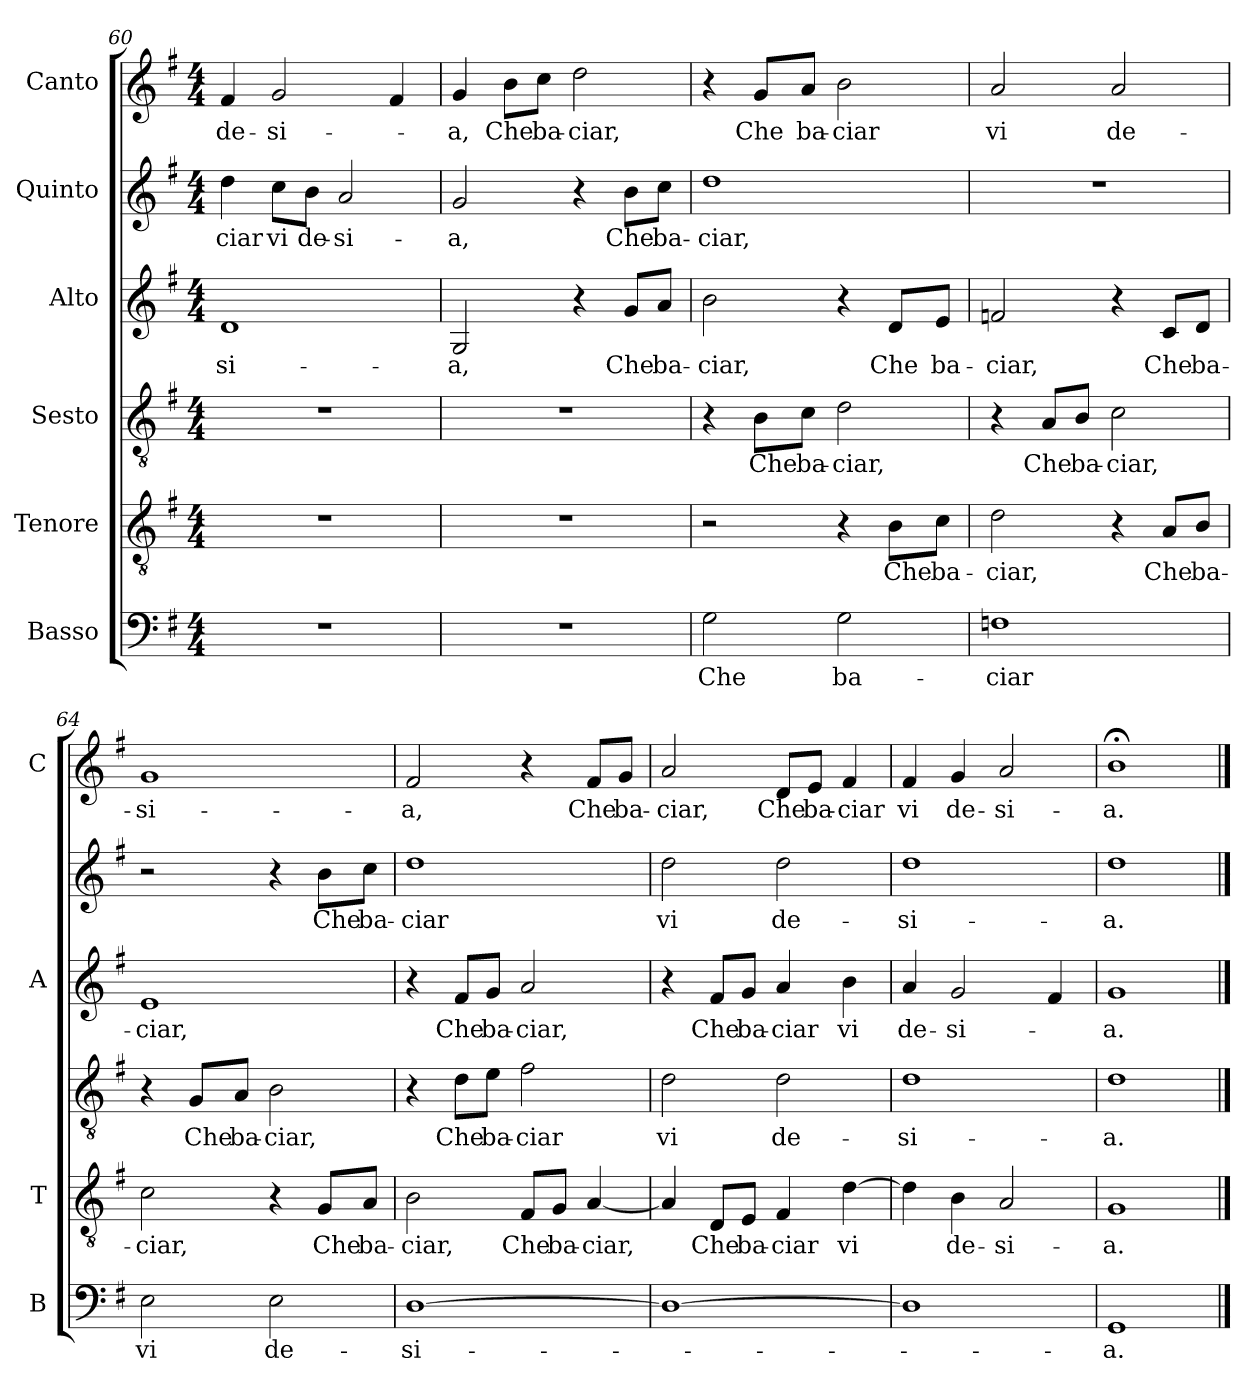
**kern	**text	**kern	**text	**kern	**text	**kern	**text	**kern	**text	**kern	**text
*part6	*part6	*part5	*part5	*part4	*part4	*part3	*part3	*part2	*part2	*part1	*part1
*staff6	*staff6	*staff5	*staff5	*staff4	*staff4	*staff3	*staff3	*staff2	*staff2	*staff1	*staff1
*I"Basso	*	*I"Tenore	*	*I"Sesto	*	*I"Alto	*	*I"Quinto	*	*I"Canto	*
*I'B	*	*I'T	*	*	*	*I'A	*	*	*	*I'C	*
*clefF4	*	*clefGv2	*	*clefGv2	*	*clefG2	*	*clefG2	*	*clefG2	*
*k[f#]	*	*k[f#]	*	*k[f#]	*	*k[f#]	*	*k[f#]	*	*k[f#]	*
*G:	*	*G:	*	*G:	*	*G:	*	*G:	*	*G:	*
*M4/4	*	*M4/4	*	*M4/4	*	*M4/4	*	*M4/4	*	*M4/4	*
=60	=60	=60	=60	=60	=60	=60	=60	=60	=60	=60	=60
!	!	!	!	!	!	!	!LO:LY:b	!	!LO:LY:b	!	!LO:LY:b
1r	.	1r	.	1r	.	1d	-si-	4dd\	-ciar	4f#/	de-
!	!	!	!	!	!	!	!	!	!LO:LY:b	!	!LO:LY:b
.	.	.	.	.	.	.	.	8cc\L	vi	2g/	-si-
!	!	!	!	!	!	!	!	!	!LO:LY:b	!	!
.	.	.	.	.	.	.	.	8b\J	de-	.	.
!	!	!	!	!	!	!	!	!	!LO:LY:b	!	!
.	.	.	.	.	.	.	.	2a/	-si-	.	.
.	.	.	.	.	.	.	.	.	.	4f#/	.
=61	=61	=61	=61	=61	=61	=61	=61	=61	=61	=61	=61
!	!	!	!	!	!	!	!LO:LY:b	!	!LO:LY:b	!	!LO:LY:b
1r	.	1r	.	1r	.	2G/	-a,	2g/	-a,	4g/	-a,
!	!	!	!	!	!	!	!	!	!	!	!LO:LY:b
.	.	.	.	.	.	.	.	.	.	8b\L	Che
!	!	!	!	!	!	!	!	!	!	!	!LO:LY:b
.	.	.	.	.	.	.	.	.	.	8cc\J	ba-
!	!	!	!	!	!	!	!	!	!	!	!LO:LY:b
.	.	.	.	.	.	4r	.	4r	.	2dd\	-ciar,
!	!	!	!	!	!	!	!LO:LY:b	!	!LO:LY:b	!	!
.	.	.	.	.	.	8g/L	Che	8b\L	Che	.	.
!	!	!	!	!	!	!	!LO:LY:b	!	!LO:LY:b	!	!
.	.	.	.	.	.	8a/J	ba-	8cc\J	ba-	.	.
=62	=62	=62	=62	=62	=62	=62	=62	=62	=62	=62	=62
!	!LO:LY:b	!	!	!	!	!	!LO:LY:b	!	!LO:LY:b	!	!
2G\	Che	2r	.	4r	.	2b\	-ciar,	1dd	-ciar,	4r	.
!	!	!	!	!	!LO:LY:b	!	!	!	!	!	!LO:LY:b
.	.	.	.	8B\L	Che	.	.	.	.	8g/L	Che
!	!	!	!	!	!LO:LY:b	!	!	!	!	!	!LO:LY:b
.	.	.	.	8c\J	ba-	.	.	.	.	8a/J	ba-
!	!LO:LY:b	!	!	!	!LO:LY:b	!	!	!	!	!	!LO:LY:b
2G\	ba-	4r	.	2d\	-ciar,	4r	.	.	.	2b\	-ciar
!	!	!	!LO:LY:b	!	!	!	!LO:LY:b	!	!	!	!
.	.	8B\L	Che	.	.	8d/L	Che	.	.	.	.
!	!	!	!LO:LY:b	!	!	!	!LO:LY:b	!	!	!	!
.	.	8c\J	ba-	.	.	8e/J	ba-	.	.	.	.
!!LO:LB:g=z
=63	=63	=63	=63	=63	=63	=63	=63	=63	=63	=63	=63
!	!LO:LY:b	!	!LO:LY:b	!	!	!	!LO:LY:b	!	!	!	!LO:LY:b
1Fn	-ciar	2d\	-ciar,	4r	.	2fn/	-ciar,	1r	.	2a/	vi
!	!	!	!	!	!LO:LY:b	!	!	!	!	!	!
.	.	.	.	8A/L	Che	.	.	.	.	.	.
!	!	!	!	!	!LO:LY:b	!	!	!	!	!	!
.	.	.	.	8B/J	ba-	.	.	.	.	.	.
!	!	!	!	!	!LO:LY:b	!	!	!	!	!	!LO:LY:b
.	.	4r	.	2c\	-ciar,	4r	.	.	.	2a/	de-
!	!	!	!LO:LY:b	!	!	!	!LO:LY:b	!	!	!	!
.	.	8A/L	Che	.	.	8c/L	Che	.	.	.	.
!	!	!	!LO:LY:b	!	!	!	!LO:LY:b	!	!	!	!
.	.	8B/J	ba-	.	.	8d/J	ba-	.	.	.	.
=64	=64	=64	=64	=64	=64	=64	=64	=64	=64	=64	=64
!	!LO:LY:b	!	!LO:LY:b	!	!	!	!LO:LY:b	!	!	!	!LO:LY:b
2E\	vi	2c\	-ciar,	4r	.	1e	-ciar,	2r	.	1g	-si-
!	!	!	!	!	!LO:LY:b	!	!	!	!	!	!
.	.	.	.	8G/L	Che	.	.	.	.	.	.
!	!	!	!	!	!LO:LY:b	!	!	!	!	!	!
.	.	.	.	8A/J	ba-	.	.	.	.	.	.
!	!LO:LY:b	!	!	!	!LO:LY:b	!	!	!	!	!	!
2E\	de-	4r	.	2B\	-ciar,	.	.	4r	.	.	.
!	!	!	!LO:LY:b	!	!	!	!	!	!LO:LY:b	!	!
.	.	8G/L	Che	.	.	.	.	8b\L	Che	.	.
!	!	!	!LO:LY:b	!	!	!	!	!	!LO:LY:b	!	!
.	.	8A/J	ba-	.	.	.	.	8cc\J	ba-	.	.
=65	=65	=65	=65	=65	=65	=65	=65	=65	=65	=65	=65
!	!LO:LY:b	!	!LO:LY:b	!	!	!	!	!	!LO:LY:b	!	!LO:LY:b
[1D	-si-	2B\	-ciar,	4r	.	4r	.	1dd	-ciar	2f#/	-a,
!	!	!	!	!	!LO:LY:b	!	!LO:LY:b	!	!	!	!
.	.	.	.	8d\L	Che	8f#/L	Che	.	.	.	.
!	!	!	!	!	!LO:LY:b	!	!LO:LY:b	!	!	!	!
.	.	.	.	8e\J	ba-	8g/J	ba-	.	.	.	.
!	!	!	!LO:LY:b	!	!LO:LY:b	!	!LO:LY:b	!	!	!	!
.	.	8F#/L	Che	2f#i\	-ciar	2a/	-ciar,	.	.	4r	.
!	!	!	!LO:LY:b	!	!	!	!	!	!	!	!
.	.	8G/J	ba-	.	.	.	.	.	.	.	.
!	!	!	!LO:LY:b	!	!	!	!	!	!	!	!LO:LY:b
.	.	[4A/	-ciar,	.	.	.	.	.	.	8f#/L	Che
!	!	!	!	!	!	!	!	!	!	!	!LO:LY:b
.	.	.	.	.	.	.	.	.	.	8g/J	ba-
=66	=66	=66	=66	=66	=66	=66	=66	=66	=66	=66	=66
!	!	!	!	!	!LO:LY:b	!	!	!	!LO:LY:b	!	!LO:LY:b
1D_	.	4A/]	.	2d\	vi	4r	.	2dd\	vi	2a/	-ciar,
!	!	!	!LO:LY:b	!	!	!	!LO:LY:b	!	!	!	!
.	.	8D/L	Che	.	.	8f#/L	Che	.	.	.	.
!	!	!	!LO:LY:b	!	!	!	!LO:LY:b	!	!	!	!
.	.	8E/J	ba-	.	.	8g/J	ba-	.	.	.	.
!	!	!	!LO:LY:b	!	!LO:LY:b	!	!LO:LY:b	!	!LO:LY:b	!	!LO:LY:b
.	.	4F#/	-ciar	2d\	de-	4a/	-ciar	2dd\	de-	8d/L	Che
!	!	!	!	!	!	!	!	!	!	!	!LO:LY:b
.	.	.	.	.	.	.	.	.	.	8e/J	ba-
!	!	!	!LO:LY:b	!	!	!	!LO:LY:b	!	!	!	!LO:LY:b
.	.	[4d\	vi	.	.	4b\	vi	.	.	4f#/	-ciar
=67	=67	=67	=67	=67	=67	=67	=67	=67	=67	=67	=67
!	!	!	!	!	!LO:LY:b	!	!LO:LY:b	!	!LO:LY:b	!	!LO:LY:b
1D]	.	4d\]	.	1d	-si-	4a/	de-	1dd	-si-	4f#/	vi
!	!	!	!LO:LY:b	!	!	!	!LO:LY:b	!	!	!	!LO:LY:b
.	.	4B\	de-	.	.	2g/	-si-	.	.	4g/	de-
!	!	!	!LO:LY:b	!	!	!	!	!	!	!	!LO:LY:b
.	.	2A/	-si-	.	.	.	.	.	.	2a/	-si-
.	.	.	.	.	.	4f#/	.	.	.	.	.
=68	=68	=68	=68	=68	=68	=68	=68	=68	=68	=68	=68
!	!LO:LY:b	!	!LO:LY:b	!	!LO:LY:b	!	!LO:LY:b	!	!LO:LY:b	!	!LO:LY:b
1GG	-a.	1G	-a.	1d	-a.	1g	-a.	1dd	-a.	1b;<	-a.
==	==	==	==	==	==	==	==	==	==	==	==
*-	*-	*-	*-	*-	*-	*-	*-	*-	*-	*-	*-
